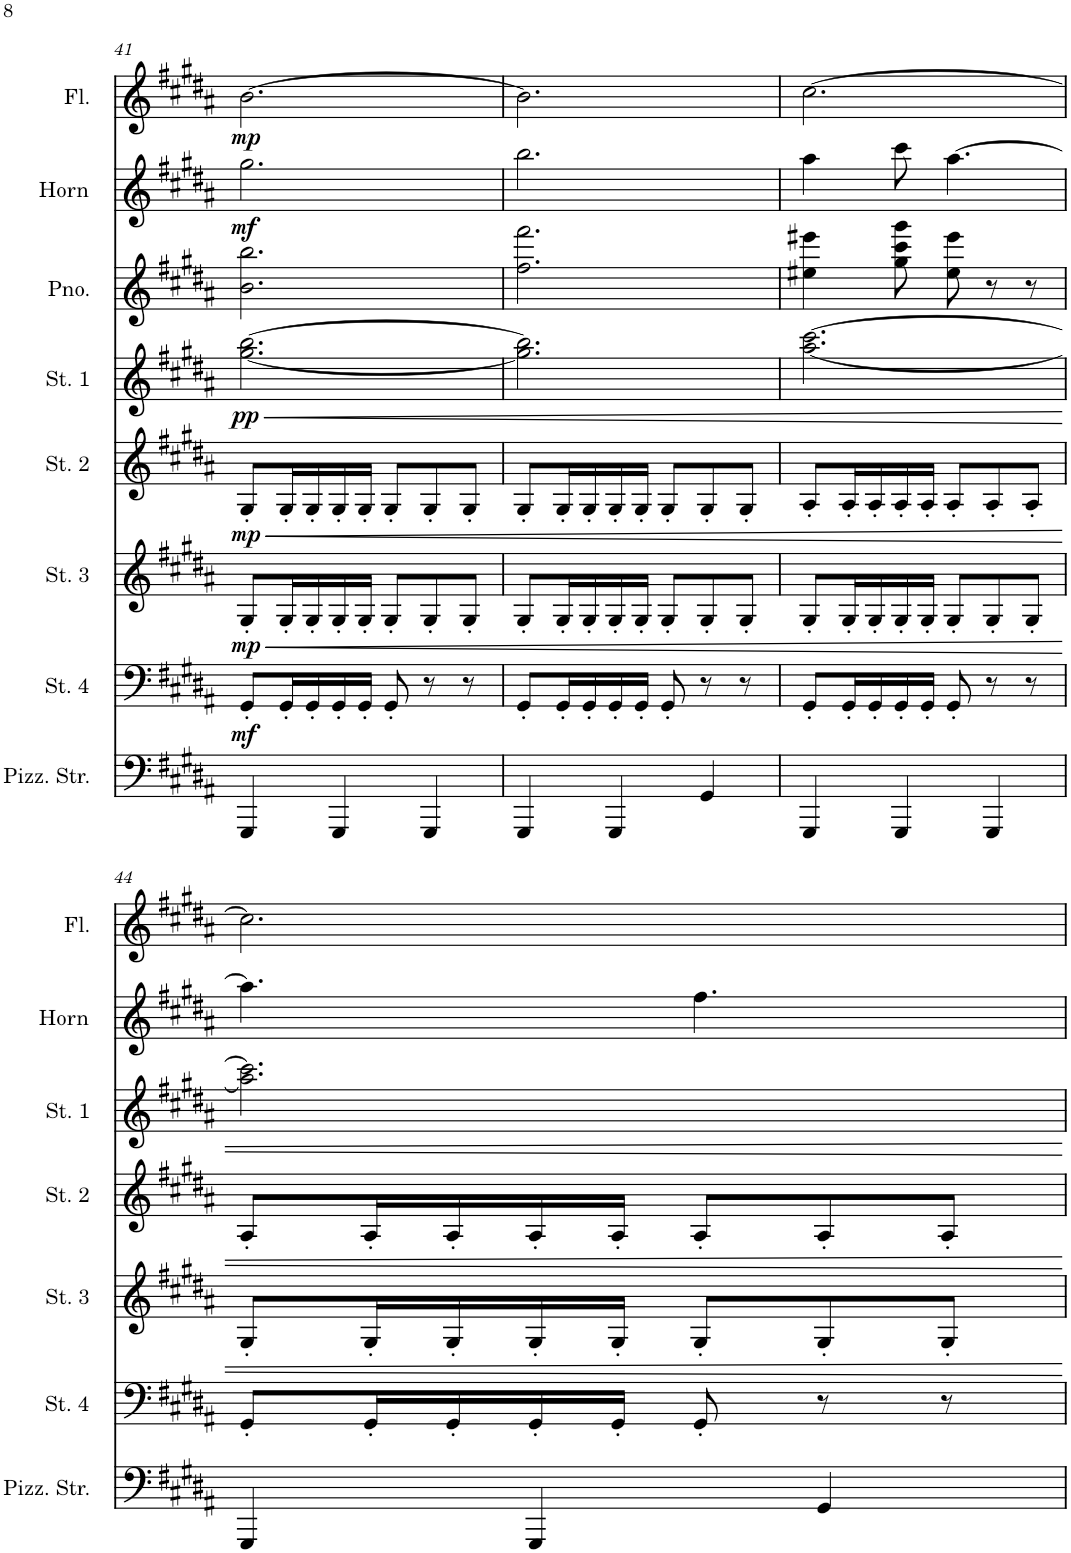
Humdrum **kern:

**kern	**kern	**dynam	**kern	**dynam	**kern	**dynam	**kern	**dynam	**kern	**kern	**dynam	**kern	**dynam	**kern
*part9	*part8	*part8	*part7	*part7	*part6	*part6	*part5	*part5	*part4	*part3	*part3	*part2	*part2	*part1
*staff9	*staff8	*staff8	*staff7	*staff7	*staff6	*staff6	*staff5	*staff5	*staff4	*staff3	*staff3	*staff2	*staff2	*staff1
*I"Pizzicato Strings	*I"Strings 4	*	*I"Strings 3	*	*I"Strings 2	*	*I"Strings 1	*	*I"Piano	*I"Horn	*	*I"Flute	*	*I"Piccolo
*I'Pizz. Str.	*I'St. 4	*	*I'St. 3	*	*I'St. 2	*	*I'St. 1	*	*I'Pno.	*I'Horn	*	*I'Fl.	*	*I'Picc.
!!LO:PB:g=z
*clefF4	*clefF4	*	*clefG2	*	*clefG2	*	*clefG2	*	*clefG2	*clefG2	*	*clefG2	*	*clefG2
*	*	*	*	*	*	*	*	*	*	*Trd7c12	*	*	*	*Trd-7c-12
*k[f#c#g#d#a#]	*k[f#c#g#d#a#]	*	*k[f#c#g#d#a#]	*	*k[f#c#g#d#a#]	*	*k[f#c#g#d#a#]	*	*k[f#c#g#d#a#]	*k[f#c#g#d#a#]	*	*k[f#c#g#d#a#]	*	*k[f#c#g#d#a#]
*M6/8	*M6/8	*	*M6/8	*	*M6/8	*	*M6/8	*	*M6/8	*M6/8	*	*M6/8	*	*M6/8
=41	=41	=41	=41	=41	=41	=41	=41	=41	=41	=41	=41	=41	=41	=41
!	!	!LO:DY:b	!	!LO:DY:b	!	!LO:DY:b	!	!LO:DY:b	!	!	!LO:DY:b	!	!LO:DY:b	!
4GGG#/	8GG#'/L	mf	8G#'/L	mp	8G#'/L	mp	[2.gg#\ [2.bb\	pp	2.b\ 2.bb\	2.gg#\	mf	[2.b\	mp	2.r
.	16GG#'/L	.	16G#'/L	.	16G#'/L	.	.	.	.	.	.	.	.	.
.	16GG#'/	.	16G#'/	.	16G#'/	.	.	.	.	.	.	.	.	.
4GGG#/	16GG#'/	.	16G#'/	.	16G#'/	.	.	.	.	.	.	.	.	.
.	16GG#'/JJ	.	16G#'/JJ	.	16G#'/JJ	.	.	.	.	.	.	.	.	.
.	8GG#'/	.	8G#'/L	.	8G#'/L	.	.	.	.	.	.	.	.	.
4GGG#/	8r	.	8G#'/	.	8G#'/	.	.	.	.	.	.	.	.	.
.	8r	.	8G#'/J	.	8G#'/J	.	.	.	.	.	.	.	.	.
=42	=42	=42	=42	=42	=42	=42	=42	=42	=42	=42	=42	=42	=42	=42
4GGG#/	8GG#'/L	.	8G#'/L	.	8G#'/L	.	2.gg#\] 2.bb\]	.	2.ff#\ 2.fff#\	2.bb\	.	2.b\]	.	2.r
.	16GG#'/L	.	16G#'/L	.	16G#'/L	.	.	.	.	.	.	.	.	.
.	16GG#'/	.	16G#'/	.	16G#'/	.	.	.	.	.	.	.	.	.
4GGG#/	16GG#'/	.	16G#'/	.	16G#'/	.	.	.	.	.	.	.	.	.
.	16GG#'/JJ	.	16G#'/JJ	.	16G#'/JJ	.	.	.	.	.	.	.	.	.
.	8GG#'/	.	8G#'/L	.	8G#'/L	.	.	.	.	.	.	.	.	.
4GG#/	8r	.	8G#'/	.	8G#'/	.	.	.	.	.	.	.	.	.
.	8r	.	8G#'/J	.	8G#'/J	.	.	.	.	.	.	.	.	.
=43	=43	=43	=43	=43	=43	=43	=43	=43	=43	=43	=43	=43	=43	=43
4GGG#/	8GG#'/L	.	8G#'/L	.	8A#'/L	.	[2.aa#\ [2.ccc#\	.	4ee#X\ 4eee#X\	4aa#\	.	[2.cc#\	.	2.r
.	16GG#'/L	.	16G#'/L	.	16A#'/L	.	.	.	.	.	.	.	.	.
.	16GG#'/	.	16G#'/	.	16A#'/	.	.	.	.	.	.	.	.	.
4GGG#/	16GG#'/	.	16G#'/	.	16A#'/	.	.	.	8gg#\ 8ccc#\ 8ggg#\	8ccc#\	.	.	.	.
.	16GG#'/JJ	.	16G#'/JJ	.	16A#'/JJ	.	.	.	.	.	.	.	.	.
.	8GG#'/	.	8G#'/L	.	8A#'/L	.	.	.	8ee#\ 8eee#\	[4.aa#\	.	.	.	.
4GGG#/	8r	.	8G#'/	.	8A#'/	.	.	.	8r	.	.	.	.	.
.	8r	.	8G#'/J	.	8A#'/J	.	.	.	8r	.	.	.	.	.
!!LO:LB:g=z
=44	=44	=44	=44	=44	=44	=44	=44	=44	=44	=44	=44	=44	=44	=44
4GGG#/	8GG#'/L	.	8G#'/L	.	8A#'/L	.	2.aa#\] 2.ccc#\]	.	2.r	4.aa#\]	.	2.cc#\]	.	2.r
.	16GG#'/L	.	16G#'/L	.	16A#'/L	.	.	.	.	.	.	.	.	.
.	16GG#'/	.	16G#'/	.	16A#'/	.	.	.	.	.	.	.	.	.
4GGG#/	16GG#'/	.	16G#'/	.	16A#'/	.	.	.	.	.	.	.	.	.
.	16GG#'/JJ	.	16G#'/JJ	.	16A#'/JJ	.	.	.	.	.	.	.	.	.
.	8GG#'/	.	8G#'/L	.	8A#'/L	.	.	.	.	4.ff#\	.	.	.	.
4GG#/	8r	.	8G#'/	.	8A#'/	.	.	.	.	.	.	.	.	.
.	8r	.	8G#'/J	.	8A#'/J	.	.	.	.	.	.	.	.	.
=	=	=	=	=	=	=	=	=	=	=	=	=	=	=
*-	*-	*-	*-	*-	*-	*-	*-	*-	*-	*-	*-	*-	*-	*-
